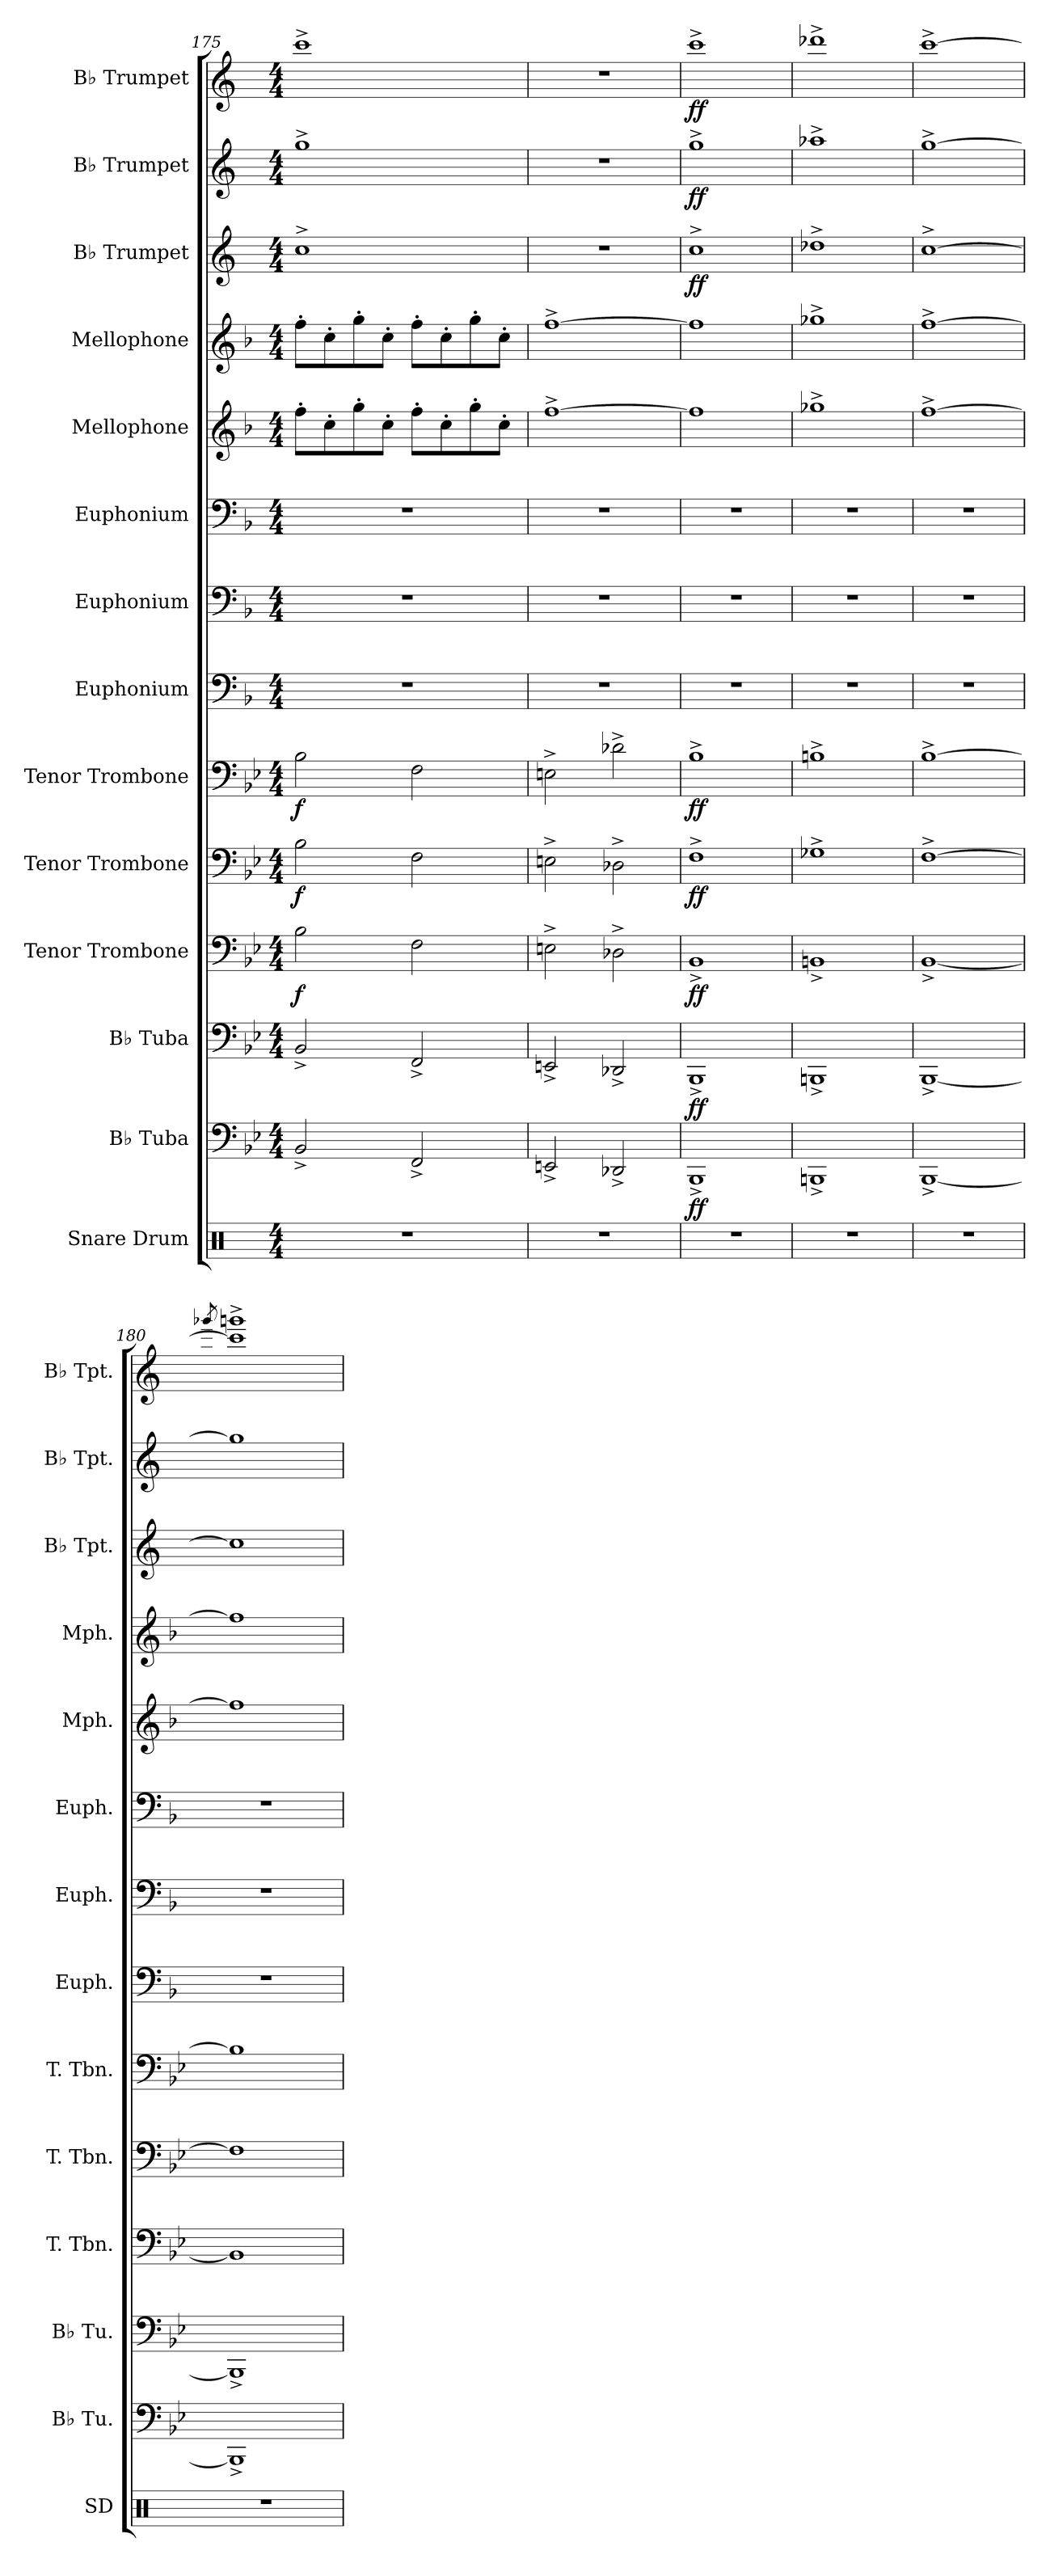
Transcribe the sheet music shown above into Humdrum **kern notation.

**kern	**kern	**dynam	**kern	**dynam	**kern	**dynam	**kern	**dynam	**kern	**dynam	**kern	**kern	**kern	**kern	**kern	**kern	**dynam	**kern	**dynam	**kern	**dynam
*part14	*part13	*part13	*part12	*part12	*part11	*part11	*part10	*part10	*part9	*part9	*part8	*part7	*part6	*part5	*part4	*part3	*part3	*part2	*part2	*part1	*part1
*staff14	*staff13	*staff13	*staff12	*staff12	*staff11	*staff11	*staff10	*staff10	*staff9	*staff9	*staff8	*staff7	*staff6	*staff5	*staff4	*staff3	*staff3	*staff2	*staff2	*staff1	*staff1
*I"Snare Drum	*I"B♭ Tuba	*	*I"B♭ Tuba	*	*I"Tenor Trombone	*	*I"Tenor Trombone	*	*I"Tenor Trombone	*	*I"Euphonium	*I"Euphonium	*I"Euphonium	*I"Mellophone	*I"Mellophone	*I"B♭ Trumpet	*	*I"B♭ Trumpet	*	*I"B♭ Trumpet	*
*I'SD	*I'B♭ Tu.	*	*I'B♭ Tu.	*	*I'T. Tbn.	*	*I'T. Tbn.	*	*I'T. Tbn.	*	*I'Euph.	*I'Euph.	*I'Euph.	*I'Mph.	*I'Mph.	*I'B♭ Tpt.	*	*I'B♭ Tpt.	*	*I'B♭ Tpt.	*
*clefX	*clefF4	*	*clefF4	*	*clefF4	*	*clefF4	*	*clefF4	*	*clefF4	*clefF4	*clefF4	*clefG2	*clefG2	*clefG2	*	*clefG2	*	*clefG2	*
*	*	*	*	*	*	*	*	*	*	*	*ITrd4c7	*ITrd4c7	*ITrd4c7	*ITrd4c7	*ITrd4c7	*ITrd1c2	*	*ITrd1c2	*	*ITrd1c2	*
*k[]	*k[b-e-]	*	*k[b-e-]	*	*k[b-e-]	*	*k[b-e-]	*	*k[b-e-]	*	*k[b-e-]	*k[b-e-]	*k[b-e-]	*k[b-e-]	*k[b-e-]	*k[b-e-]	*	*k[b-e-]	*	*k[b-e-]	*
*M4/4	*M4/4	*	*M4/4	*	*M4/4	*	*M4/4	*	*M4/4	*	*M4/4	*M4/4	*M4/4	*M4/4	*M4/4	*M4/4	*	*M4/4	*	*M4/4	*
=175	=175	=175	=175	=175	=175	=175	=175	=175	=175	=175	=175	=175	=175	=175	=175	=175	=175	=175	=175	=175	=175
!	!	!	!	!	!	!LO:DY:b	!	!LO:DY:b	!	!LO:DY:b	!	!	!	!	!	!	!	!	!	!	!
1r	2BB-^/	.	2BB-^/	.	2B-\	f	2B-\	f	2B-\	f	1r	1r	1r	8b-'\L	8b-'\L	1b-^	.	1ff^	.	1bb-^	.
.	.	.	.	.	.	.	.	.	.	.	.	.	.	8f'\	8f'\	.	.	.	.	.	.
.	.	.	.	.	.	.	.	.	.	.	.	.	.	8cc'\	8cc'\	.	.	.	.	.	.
.	.	.	.	.	.	.	.	.	.	.	.	.	.	8f'\J	8f'\J	.	.	.	.	.	.
.	2FF^/	.	2FF^/	.	2F\	.	2F\	.	2F\	.	.	.	.	8b-'\L	8b-'\L	.	.	.	.	.	.
.	.	.	.	.	.	.	.	.	.	.	.	.	.	8f'\	8f'\	.	.	.	.	.	.
.	.	.	.	.	.	.	.	.	.	.	.	.	.	8cc'\	8cc'\	.	.	.	.	.	.
.	.	.	.	.	.	.	.	.	.	.	.	.	.	8f'\J	8f'\J	.	.	.	.	.	.
=176	=176	=176	=176	=176	=176	=176	=176	=176	=176	=176	=176	=176	=176	=176	=176	=176	=176	=176	=176	=176	=176
1r	2EEn^/	.	2EEn^/	.	2En^\	.	2En^\	.	2En^\	.	1r	1r	1r	[1b-^	[1b-^	1r	.	1r	.	1r	.
.	2DD-X^/	.	2DD-X^/	.	2D-X^\	.	2D-X^\	.	2d-X^\	.	.	.	.	.	.	.	.	.	.	.	.
=177	=177	=177	=177	=177	=177	=177	=177	=177	=177	=177	=177	=177	=177	=177	=177	=177	=177	=177	=177	=177	=177
!	!	!LO:DY:b	!	!LO:DY:b	!	!LO:DY:b	!	!LO:DY:b	!	!LO:DY:b	!	!	!	!	!	!	!LO:DY:b	!	!LO:DY:b	!	!LO:DY:b
1r	1BBB-^	ff	1BBB-^	ff	1BB-^	ff	1F^	ff	1B-^	ff	1r	1r	1r	1b-]	1b-]	1b-^	ff	1ff^	ff	1bb-^	ff
=178	=178	=178	=178	=178	=178	=178	=178	=178	=178	=178	=178	=178	=178	=178	=178	=178	=178	=178	=178	=178	=178
1r	1BBBn^	.	1BBBn^	.	1BBn^	.	1G-X^	.	1Bn^	.	1r	1r	1r	1cc-X^	1cc-X^	1cc-X^	.	1gg-X^	.	1ccc-X^	.
=179	=179	=179	=179	=179	=179	=179	=179	=179	=179	=179	=179	=179	=179	=179	=179	=179	=179	=179	=179	=179	=179
1r	[1BBB-^	.	[1BBB-^	.	[1BB-^	.	[1F^	.	[1B-^	.	1r	1r	1r	[1b-^	[1b-^	[1b-^	.	[1ff^	.	[1bb-^	.
=180	=180	=180	=180	=180	=180	=180	=180	=180	=180	=180	=180	=180	=180	=180	=180	=180	=180	=180	=180	=180	=180
.	.	.	.	.	.	.	.	.	.	.	.	.	.	.	.	.	.	.	.	8qfff-X/	.
1r	1BBB-^]	.	1BBB-^]	.	1BB-]	.	1F]	.	1B-]	.	1r	1r	1r	1b-]	1b-]	1b-]	.	1ff]	.	1bb-]^ 1fffn^	.
=	=	=	=	=	=	=	=	=	=	=	=	=	=	=	=	=	=	=	=	=	=
*-	*-	*-	*-	*-	*-	*-	*-	*-	*-	*-	*-	*-	*-	*-	*-	*-	*-	*-	*-	*-	*-
